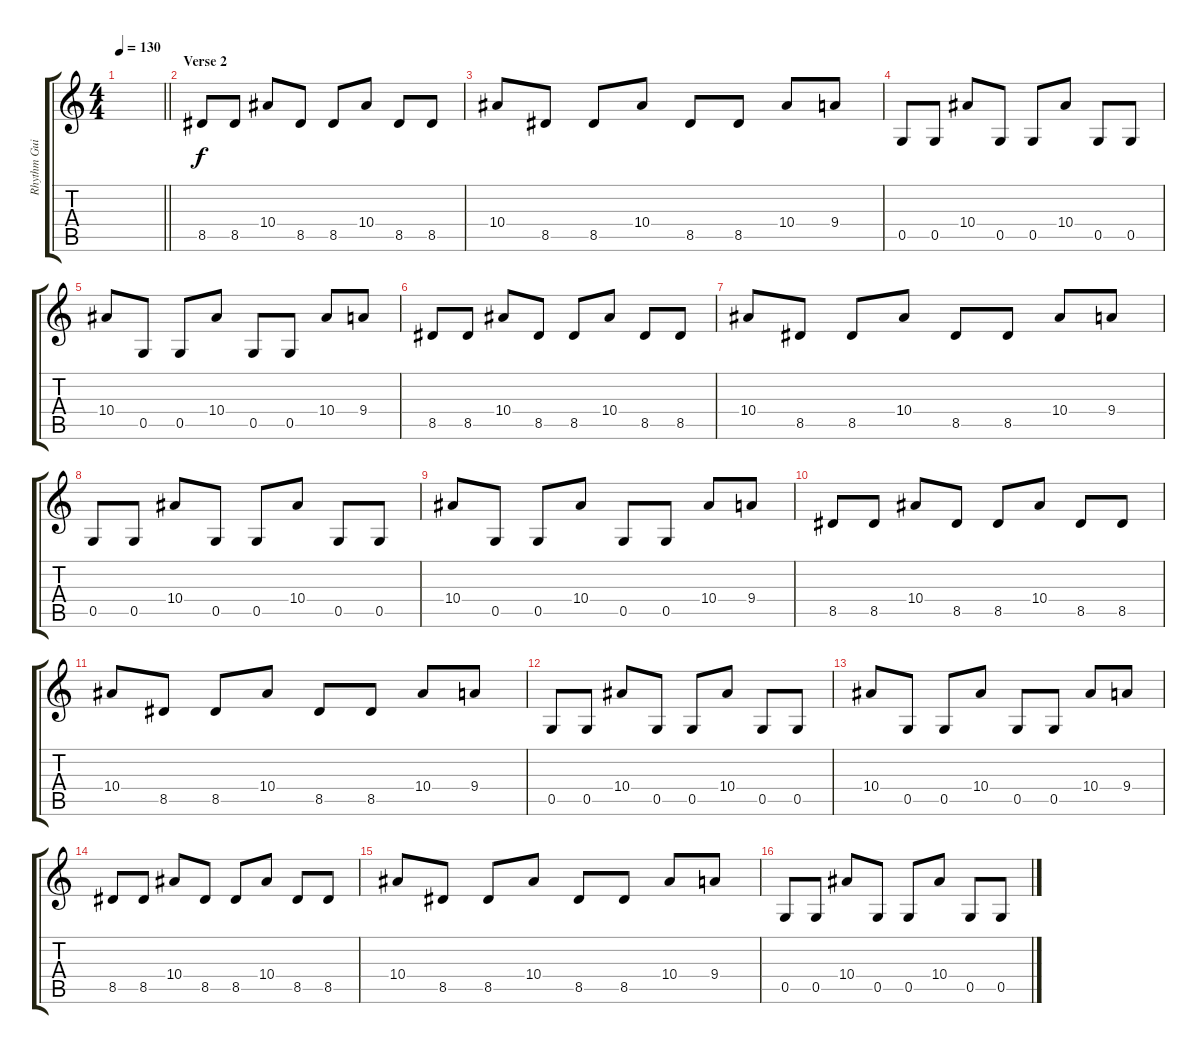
\track ("Rhythm Guitar" "Rhythm Gui") {instrument acousticguitarsteel}
\staff {score tabs}
\tuning (D4 A3 F3 C3 G2 D2) {hide}
\ts (4 4)
\tempo 130
\clef g2
\barLineRight lightlight
\ks c
|
\section ("" "Verse 2")
8.5.8 8.5.8 10.4.8 8.5.8 8.5.8 10.4.8 8.5.8 8.5.8 |
10.4.8 8.5.8 8.5.8 10.4.8 8.5.8 8.5.8 10.4.8 9.4.8 |
0.5.8 0.5.8 10.4.8 0.5.8 0.5.8 10.4.8 0.5.8 0.5.8 |
10.4.8 0.5.8 0.5.8 10.4.8 0.5.8 0.5.8 10.4.8 9.4.8 |
8.5.8 8.5.8 10.4.8 8.5.8 8.5.8 10.4.8 8.5.8 8.5.8 |
10.4.8 8.5.8 8.5.8 10.4.8 8.5.8 8.5.8 10.4.8 9.4.8 |
0.5.8 0.5.8 10.4.8 0.5.8 0.5.8 10.4.8 0.5.8 0.5.8 |
10.4.8 0.5.8 0.5.8 10.4.8 0.5.8 0.5.8 10.4.8 9.4.8 |
8.5.8 8.5.8 10.4.8 8.5.8 8.5.8 10.4.8 8.5.8 8.5.8 |
10.4.8 8.5.8 8.5.8 10.4.8 8.5.8 8.5.8 10.4.8 9.4.8 |
0.5.8 0.5.8 10.4.8 0.5.8 0.5.8 10.4.8 0.5.8 0.5.8 |
10.4.8 0.5.8 0.5.8 10.4.8 0.5.8 0.5.8 10.4.8 9.4.8 |
8.5.8 8.5.8 10.4.8 8.5.8 8.5.8 10.4.8 8.5.8 8.5.8 |
10.4.8 8.5.8 8.5.8 10.4.8 8.5.8 8.5.8 10.4.8 9.4.8 |
0.5.8 0.5.8 10.4.8 0.5.8 0.5.8 10.4.8 0.5.8 0.5.8
